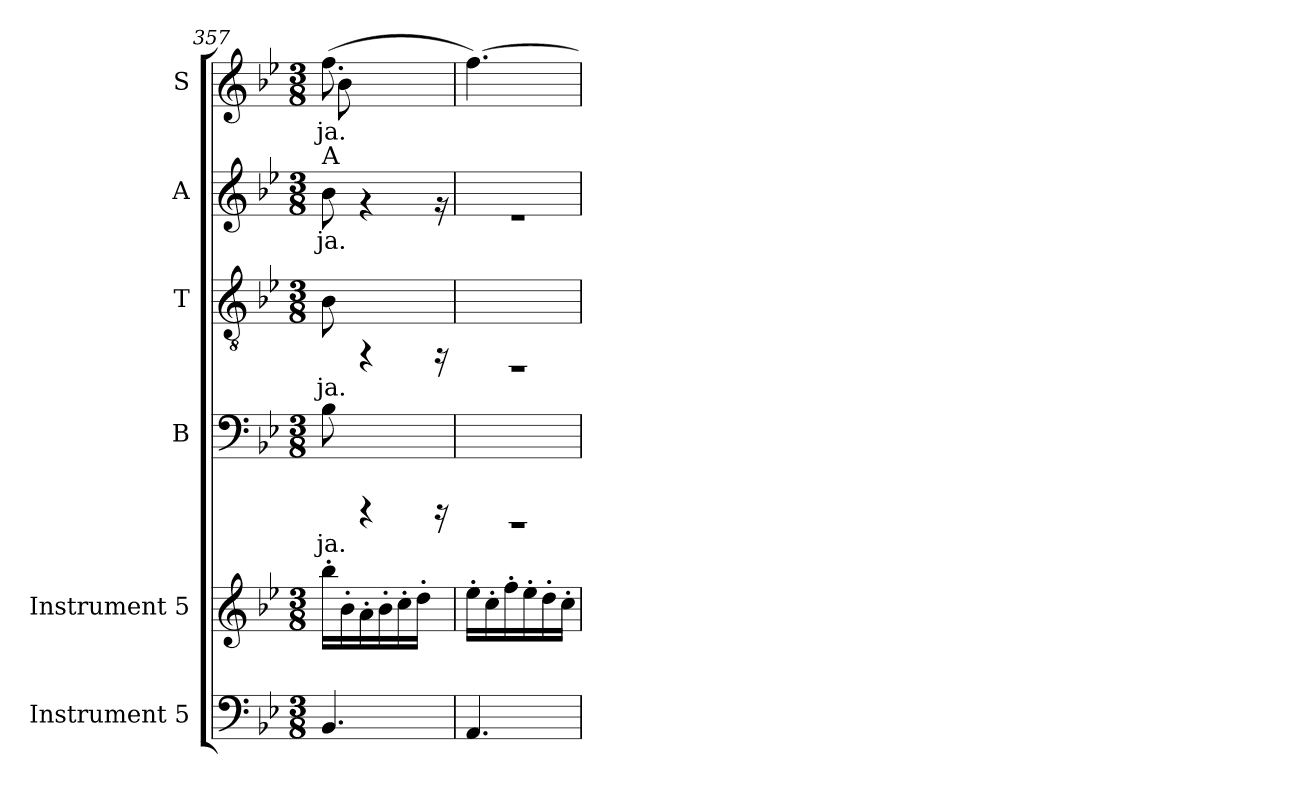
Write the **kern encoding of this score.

**kern	**kern	**kern	**text	**kern	**text	**kern	**text	**kern	**text
*part6	*part5	*part4	*part4	*part3	*part3	*part2	*part2	*part1	*part1
*staff6	*staff5	*staff4	*staff4	*staff3	*staff3	*staff2	*staff2	*staff1	*staff1
*I"Instrument 5	*I"Instrument 5	*I"B	*	*I"T	*	*I"A	*	*I"S	*
*	*	*I'B	*	*I'T	*	*I'A	*	*I'S	*
*clefF4	*clefG2	*clefF4	*	*clefGv2	*	*clefG2	*	*clefG2	*
*k[b-e-]	*k[b-e-]	*k[b-e-]	*	*k[b-e-]	*	*k[b-e-]	*	*k[b-e-]	*
*B-:	*B-:	*B-:	*	*B-:	*	*B-:	*	*B-:	*
*M3/8	*M3/8	*M3/8	*	*M3/8	*	*M3/8	*	*M3/8	*
=357	=357	=357	=357	=357	=357	=357	=357	=357	=357
!	!	!	!	!	!	!	!	!LO:TX:a:t=SOLO	!
!	!	!	!	!	!	!LO:TX:a:t=A	!	!	!
!	!	!	!LO:LY:b:cj	!	!LO:LY:b:cj	!	!LO:LY:b:cj	!	!LO:LY:b:cj
*	*	*	*	*	*	*	*	*^	*
4.BB-/	16bb-'>\L	8B-\	ja.	8B-\	ja.	8b-\	-ja.	(>8.ff\	8b-\	-ja.
.	16b-'>\	.	.	.	.	.	.	.	.	.
.	16a'>\	4rCCC	.	4rFF	.	4rf	.	.	4ryy	.
.	16b-'>\	.	.	.	.	.	.	4ryy	.	.
.	16cc'>\	.	.	.	.	.	.	.	.	.
.	16dd'>\J	.	.	.	.	.	.	.	.	.
16ryy	16ryy	16rCCC	.	16rFF	.	16rf	.	.	16ryy	.
=358	=358	=358	=358	=358	=358	=358	=358	=358	=358	=358
!	!	!	!	!	!	!	!	!	!	!LO:LY:b:cj
*	*	*	*	*	*	*	*	*v	*v	*
4.AA/	16ee-'>\L	4.rBBBB	.	4.rEE	.	4.re	.	[>4.ff\)	.
.	16cc'>\	.	.	.	.	.	.	.	.
.	16ff'>\	.	.	.	.	.	.	.	.
.	16ee-'>\	.	.	.	.	.	.	.	.
.	16dd'>\	.	.	.	.	.	.	.	.
.	16cc'>\J	.	.	.	.	.	.	.	.
=	=	=	=	=	=	=	=	=	=
*-	*-	*-	*-	*-	*-	*-	*-	*-	*-
